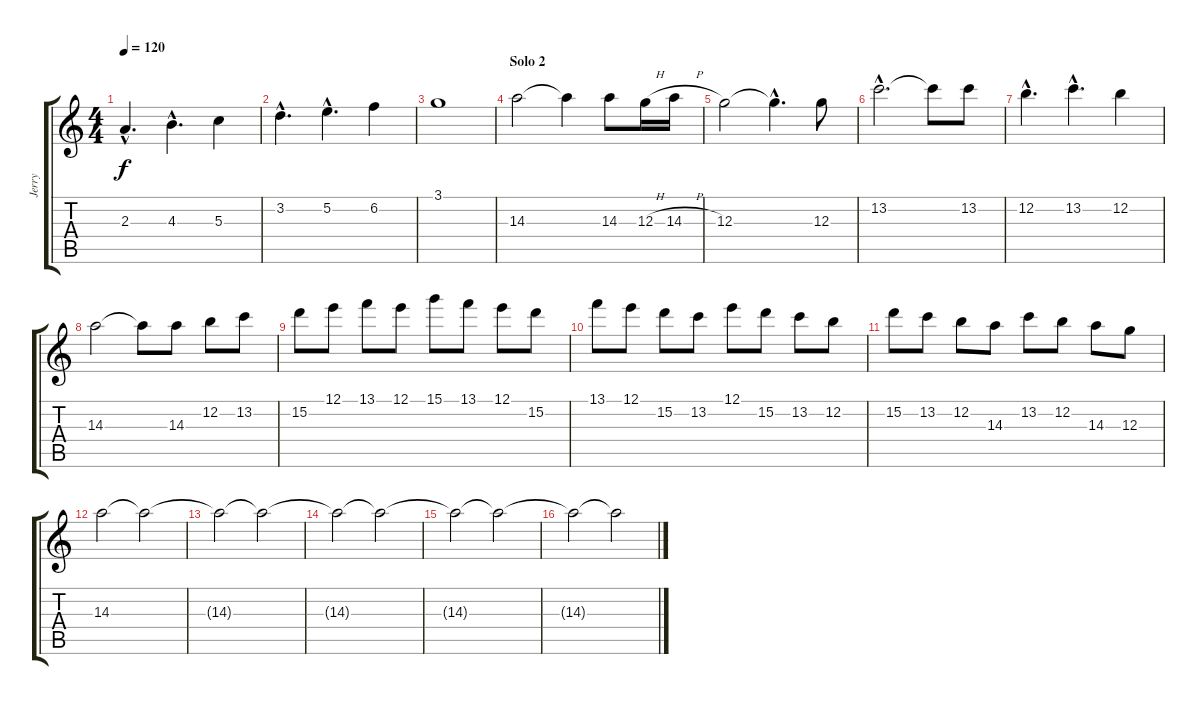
\track ("Jerry" "Jerry") {instrument distortionguitar}
\staff {score tabs}
\tuning (E4 B3 G3 D3 A2 E2) {hide}
\ts (4 4)
\tempo 120
\clef g2
\ks c
2.3{hac}.4{d dy f} 4.3{hac}.4{d} 5.3.4 |
3.2{hac}.4{d} 5.2{hac}.4{d} 6.2.4 |
3.1.1 |
\section ("" "Solo 2")
14.3.2 14.3{t}.4 14.3.8 12.3{h}.16 14.3{h}.16 |
12.3.2 12.3{hac t}.4{d} 12.3.8 |
13.2{hac}.2{d} 13.2{t}.8 13.2.8 |
12.2{hac}.4{d} 13.2{hac}.4{d} 12.2.4 |
14.3.2 14.3{t}.8 14.3.8 12.2.8 13.2.8 |
15.2.8 12.1.8 13.1.8 12.1.8 15.1.8 13.1.8 12.1.8 15.2.8 |
13.1.8 12.1.8 15.2.8 13.2.8 12.1.8 15.2.8 13.2.8 12.2.8 |
15.2.8 13.2.8 12.2.8 14.3.8 13.2.8 12.2.8 14.3.8 12.3.8 |
14.3.2{volume 13} 14.3{t}.2{volume 12} |
14.3{t}.2{volume 11} 14.3{t}.2{volume 10} |
14.3{t}.2{volume 9} 14.3{t}.2{volume 8} |
14.3{t}.2{volume 7} 14.3{t}.2{volume 6} |
14.3{t}.2{volume 5} 14.3{t}.2{volume 4}
